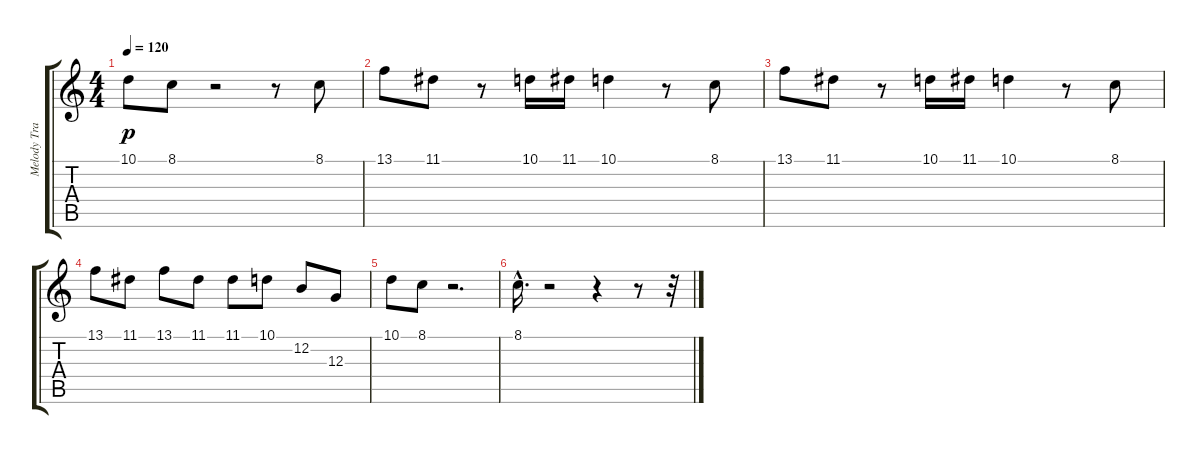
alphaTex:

\track ("Melody Track 1" "Melody Tra") {instrument whistle}
\staff {score tabs}
\tuning (E4 B3 G3 D3 A2 E2) {hide}
\ts (4 4)
\tempo 120
\clef g2
\ks c
10.1.8{dy p} 8.1.8 r.2 r.8 8.1.8 |
13.1.8 11.1.8 r.8 10.1.16 11.1.16 10.1.4 r.8 8.1.8 |
13.1.8 11.1.8 r.8 10.1.16 11.1.16 10.1.4 r.8 8.1.8 |
13.1.8 11.1.8 13.1.8 11.1.8 11.1.8 10.1.8 12.2.8 12.3.8 |
10.1.8 8.1.8 r.2{d} |
8.1{hac}.16{d} r.2 r.4 r.8 r.32
